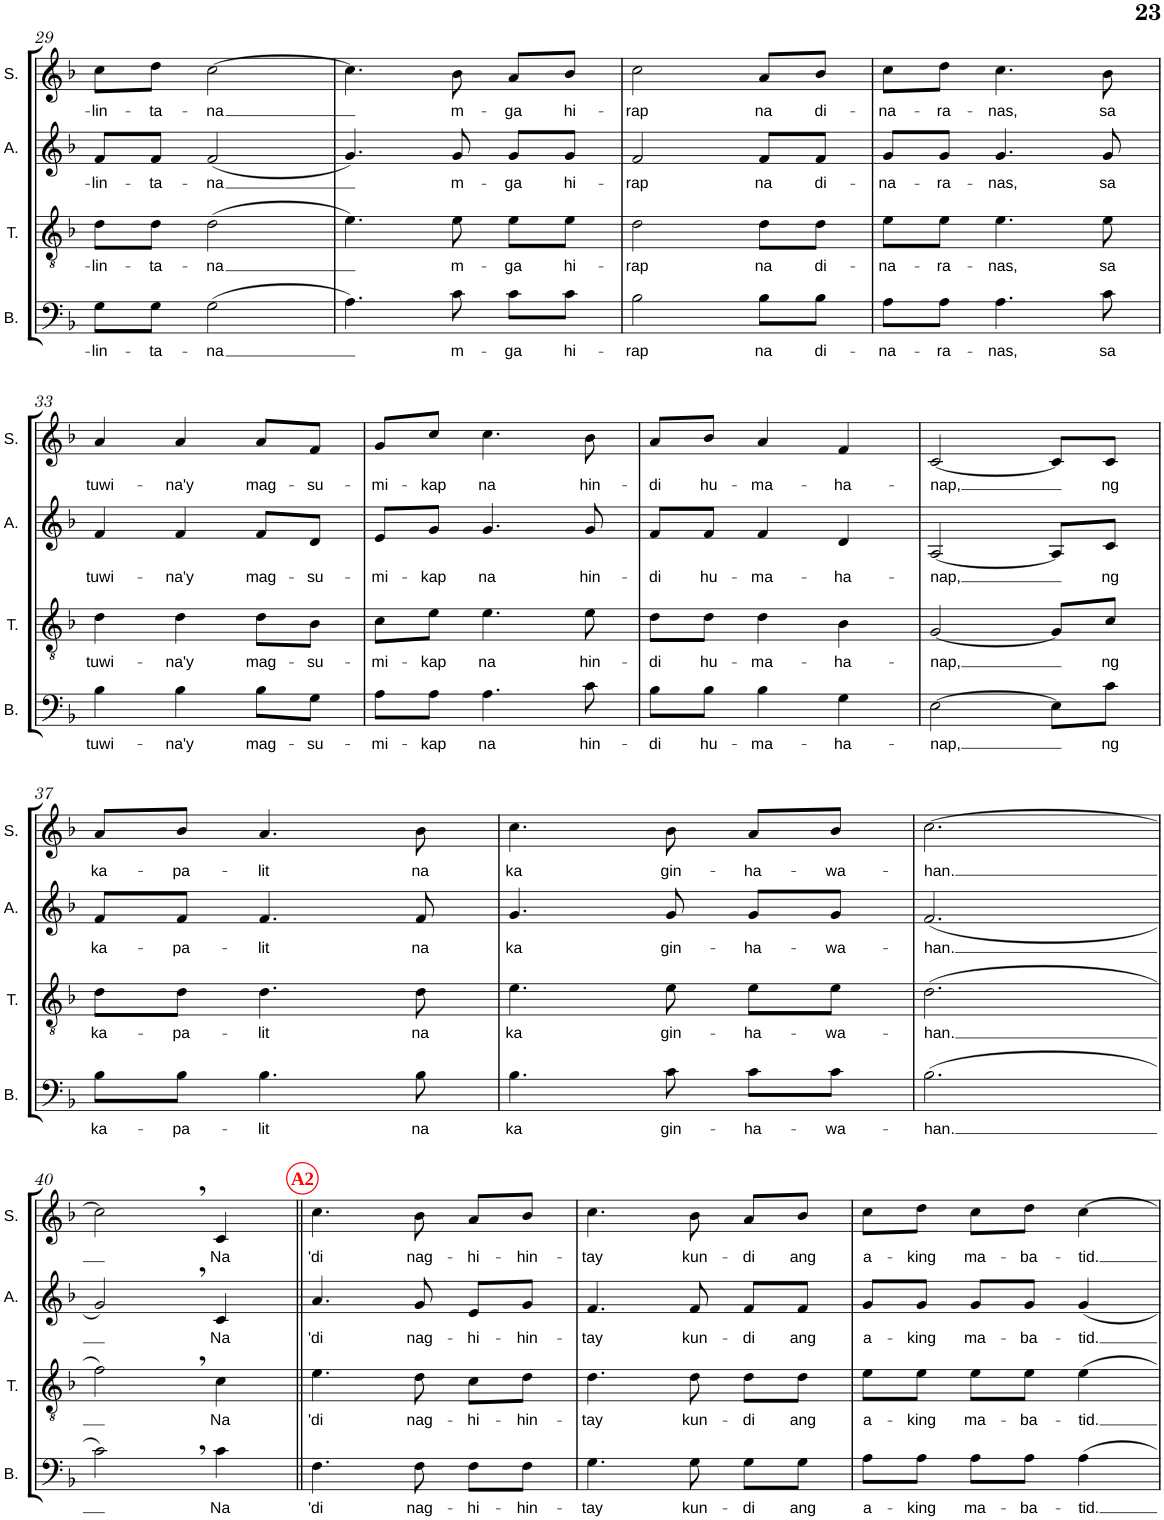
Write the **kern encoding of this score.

**kern	**text	**kern	**text	**kern	**text	**kern	**text	**kern
*part5	*part5	*part4	*part4	*part3	*part3	*part2	*part2	*part1
*staff5	*staff5	*staff4	*staff4	*staff3	*staff3	*staff2	*staff2	*staff1
*I"Bass	*	*I"Tenor	*	*I"Alto	*	*I"Soprano	*	*I"Cantor
*I'B.	*	*I'T.	*	*I'A.	*	*I'S.	*	*I'Ca.
!!LO:PB:g=z
*clefF4	*	*clefGv2	*	*clefG2	*	*clefG2	*	*clefG2
*k[b-]	*	*k[b-]	*	*k[b-]	*	*k[b-]	*	*k[b-]
*M3/4	*	*M3/4	*	*M3/4	*	*M3/4	*	*M3/4
=29	=29	=29	=29	=29	=29	=29	=29	=29
!	!LO:LY:b	!	!LO:LY:b	!	!LO:LY:b	!	!LO:LY:b	!
8G\L	-lin-	8d\L	-lin-	8f/L	-lin-	8cc\L	-lin-	2.r
!	!LO:LY:b	!	!LO:LY:b	!	!LO:LY:b	!	!LO:LY:b	!
8G\J	-ta-	8d\J	-ta-	8f/J	-ta-	8dd\J	-ta-	.
!	!LO:LY:b	!	!LO:LY:b	!	!LO:LY:b	!	!LO:LY:b	!
(2G\	-na	(2d\	-na	(2f/	-na	[2cc\	-na	.
=30	=30	=30	=30	=30	=30	=30	=30	=30
4.A\)	.	4.e\)	.	4.g/)	.	4.cc\]	.	2.r
!	!LO:LY:b	!	!LO:LY:b	!	!LO:LY:b	!	!LO:LY:b	!
8c\	m-	8e\	m-	8g/	m-	8b-\	m-	.
!	!LO:LY:b	!	!LO:LY:b	!	!LO:LY:b	!	!LO:LY:b	!
8c\L	-ga	8e\L	-ga	8g/L	-ga	8a/L	-ga	.
!	!LO:LY:b	!	!LO:LY:b	!	!LO:LY:b	!	!LO:LY:b	!
8c\J	hi-	8e\J	hi-	8g/J	hi-	8b-/J	hi-	.
=31	=31	=31	=31	=31	=31	=31	=31	=31
!	!LO:LY:b	!	!LO:LY:b	!	!LO:LY:b	!	!LO:LY:b	!
2B-\	-rap	2d\	-rap	2f/	-rap	2cc\	-rap	2.r
!	!LO:LY:b	!	!LO:LY:b	!	!LO:LY:b	!	!LO:LY:b	!
8B-\L	na	8d\L	na	8f/L	na	8a/L	na	.
!	!LO:LY:b	!	!LO:LY:b	!	!LO:LY:b	!	!LO:LY:b	!
8B-\J	di-	8d\J	di-	8f/J	di-	8b-/J	di-	.
=32	=32	=32	=32	=32	=32	=32	=32	=32
!	!LO:LY:b	!	!LO:LY:b	!	!LO:LY:b	!	!LO:LY:b	!
8A\L	-na-	8e\L	-na-	8g/L	-na-	8cc\L	-na-	2.r
!	!LO:LY:b	!	!LO:LY:b	!	!LO:LY:b	!	!LO:LY:b	!
8A\J	-ra-	8e\J	-ra-	8g/J	-ra-	8dd\J	-ra-	.
!	!LO:LY:b	!	!LO:LY:b	!	!LO:LY:b	!	!LO:LY:b	!
4.A\	-nas,	4.e\	-nas,	4.g/	-nas,	4.cc\	-nas,	.
!	!LO:LY:b	!	!LO:LY:b	!	!LO:LY:b	!	!LO:LY:b	!
8c\	sa	8e\	sa	8g/	sa	8b-\	sa	.
!!LO:LB:g=z
=33	=33	=33	=33	=33	=33	=33	=33	=33
!	!LO:LY:b	!	!LO:LY:b	!	!LO:LY:b	!	!LO:LY:b	!
4B-\	tuwi-	4d\	tuwi-	4f/	tuwi-	4a/	tuwi-	2.r
!	!LO:LY:b	!	!LO:LY:b	!	!LO:LY:b	!	!LO:LY:b	!
4B-\	-na'y	4d\	-na'y	4f/	-na'y	4a/	-na'y	.
!	!LO:LY:b	!	!LO:LY:b	!	!LO:LY:b	!	!LO:LY:b	!
8B-\L	mag-	8d\L	mag-	8f/L	mag-	8a/L	mag-	.
!	!LO:LY:b	!	!LO:LY:b	!	!LO:LY:b	!	!LO:LY:b	!
8G\J	-su-	8B-\J	-su-	8d/J	-su-	8f/J	-su-	.
=34	=34	=34	=34	=34	=34	=34	=34	=34
!	!LO:LY:b	!	!LO:LY:b	!	!LO:LY:b	!	!LO:LY:b	!
8A\L	-mi-	8c\L	-mi-	8e/L	-mi-	8g/L	-mi-	2.r
!	!LO:LY:b	!	!LO:LY:b	!	!LO:LY:b	!	!LO:LY:b	!
8A\J	-kap	8e\J	-kap	8g/J	-kap	8cc/J	-kap	.
!	!LO:LY:b	!	!LO:LY:b	!	!LO:LY:b	!	!LO:LY:b	!
4.A\	na	4.e\	na	4.g/	na	4.cc\	na	.
!	!LO:LY:b	!	!LO:LY:b	!	!LO:LY:b	!	!LO:LY:b	!
8c\	hin-	8e\	hin-	8g/	hin-	8b-\	hin-	.
=35	=35	=35	=35	=35	=35	=35	=35	=35
!	!LO:LY:b	!	!LO:LY:b	!	!LO:LY:b	!	!LO:LY:b	!
8B-\L	-di	8d\L	-di	8f/L	-di	8a/L	-di	2.r
!	!LO:LY:b	!	!LO:LY:b	!	!LO:LY:b	!	!LO:LY:b	!
8B-\J	hu-	8d\J	hu-	8f/J	hu-	8b-/J	hu-	.
!	!LO:LY:b	!	!LO:LY:b	!	!LO:LY:b	!	!LO:LY:b	!
4B-\	-ma-	4d\	-ma-	4f/	-ma-	4a/	-ma-	.
!	!LO:LY:b	!	!LO:LY:b	!	!LO:LY:b	!	!LO:LY:b	!
4G\	-ha-	4B-\	-ha-	4d/	-ha-	4f/	-ha-	.
=36	=36	=36	=36	=36	=36	=36	=36	=36
!	!LO:LY:b	!	!LO:LY:b	!	!LO:LY:b	!	!LO:LY:b	!
[2E\	-nap,	[2G/	-nap,	[2A/	-nap,	[2c/	-nap,	2.r
8E\L]	.	8G/L]	.	8A/L]	.	8c/L]	.	.
!	!LO:LY:b	!	!LO:LY:b	!	!LO:LY:b	!	!LO:LY:b	!
8c\J	ng	8c/J	ng	8c/J	ng	8c/J	ng	.
!!LO:LB:g=z
=37	=37	=37	=37	=37	=37	=37	=37	=37
!	!LO:LY:b	!	!LO:LY:b	!	!LO:LY:b	!	!LO:LY:b	!
8B-\L	ka-	8d\L	ka-	8f/L	ka-	8a/L	ka-	2.r
!	!LO:LY:b	!	!LO:LY:b	!	!LO:LY:b	!	!LO:LY:b	!
8B-\J	-pa-	8d\J	-pa-	8f/J	-pa-	8b-/J	-pa-	.
!	!LO:LY:b	!	!LO:LY:b	!	!LO:LY:b	!	!LO:LY:b	!
4.B-\	-lit	4.d\	-lit	4.f/	-lit	4.a/	-lit	.
!	!LO:LY:b	!	!LO:LY:b	!	!LO:LY:b	!	!LO:LY:b	!
8B-\	na	8d\	na	8f/	na	8b-\	na	.
=38	=38	=38	=38	=38	=38	=38	=38	=38
!	!LO:LY:b	!	!LO:LY:b	!	!LO:LY:b	!	!LO:LY:b	!
4.B-\	ka	4.e\	ka	4.g/	ka	4.cc\	ka	2.r
!	!LO:LY:b	!	!LO:LY:b	!	!LO:LY:b	!	!LO:LY:b	!
8c\	gin-	8e\	gin-	8g/	gin-	8b-\	gin-	.
!	!LO:LY:b	!	!LO:LY:b	!	!LO:LY:b	!	!LO:LY:b	!
8c\L	-ha-	8e\L	-ha-	8g/L	-ha-	8a/L	-ha-	.
!	!LO:LY:b	!	!LO:LY:b	!	!LO:LY:b	!	!LO:LY:b	!
8c\J	-wa-	8e\J	-wa-	8g/J	-wa-	8b-/J	-wa-	.
=39	=39	=39	=39	=39	=39	=39	=39	=39
!	!LO:LY:b	!	!LO:LY:b	!	!LO:LY:b	!	!LO:LY:b	!
(2.B-\	-han.	(2.d\	-han.	(2.f/	-han.	[2.cc\	-han.	2.r
!!LO:LB:g=z
=40	=40	=40	=40	=40	=40	=40	=40	=40
2c,\)	.	2f,\)	.	2g,/)	.	2cc,\]	.	2.r
!	!LO:LY:b	!	!LO:LY:b	!	!LO:LY:b	!	!LO:LY:b	!
4c\	Na	4c\	Na	4c/	Na	4c/	Na	.
!!LO:REH:place=s1:a:B:cj:color=#FF0000:enc=circle:fs=12:t=A2
!!LO:REH:place=s2:a:B:cj:color=#FF0000:enc=circle:fs=12:t=A2
=41||	=41||	=41||	=41||	=41||	=41||	=41||	=41||	=41||
!	!LO:LY:b	!	!LO:LY:b	!	!LO:LY:b	!	!LO:LY:b	!
4.F\	'di	4.e\	'di	4.a/	'di	4.cc\	'di	2.r
!	!LO:LY:b	!	!LO:LY:b	!	!LO:LY:b	!	!LO:LY:b	!
8F\	nag-	8d\	nag-	8g/	nag-	8b-\	nag-	.
!	!LO:LY:b	!	!LO:LY:b	!	!LO:LY:b	!	!LO:LY:b	!
8F\L	-hi-	8c\L	-hi-	8e/L	-hi-	8a/L	-hi-	.
!	!LO:LY:b	!	!LO:LY:b	!	!LO:LY:b	!	!LO:LY:b	!
8F\J	-hin-	8d\J	-hin-	8g/J	-hin-	8b-/J	-hin-	.
=42	=42	=42	=42	=42	=42	=42	=42	=42
!	!LO:LY:b	!	!LO:LY:b	!	!LO:LY:b	!	!LO:LY:b	!
4.G\	-tay	4.d\	-tay	4.f/	-tay	4.cc\	-tay	2.r
!	!LO:LY:b	!	!LO:LY:b	!	!LO:LY:b	!	!LO:LY:b	!
8G\	kun-	8d\	kun-	8f/	kun-	8b-\	kun-	.
!	!LO:LY:b	!	!LO:LY:b	!	!LO:LY:b	!	!LO:LY:b	!
8G\L	-di	8d\L	-di	8f/L	-di	8a/L	-di	.
!	!LO:LY:b	!	!LO:LY:b	!	!LO:LY:b	!	!LO:LY:b	!
8G\J	ang	8d\J	ang	8f/J	ang	8b-/J	ang	.
=43	=43	=43	=43	=43	=43	=43	=43	=43
!	!LO:LY:b	!	!LO:LY:b	!	!LO:LY:b	!	!LO:LY:b	!
8A\L	a-	8e\L	a-	8g/L	a-	8cc\L	a-	2.r
!	!LO:LY:b	!	!LO:LY:b	!	!LO:LY:b	!	!LO:LY:b	!
8A\J	-king	8e\J	-king	8g/J	-king	8dd\J	-king	.
!	!LO:LY:b	!	!LO:LY:b	!	!LO:LY:b	!	!LO:LY:b	!
8A\L	ma-	8e\L	ma-	8g/L	ma-	8cc\L	ma-	.
!	!LO:LY:b	!	!LO:LY:b	!	!LO:LY:b	!	!LO:LY:b	!
8A\J	-ba-	8e\J	-ba-	8g/J	-ba-	8dd\J	-ba-	.
!	!LO:LY:b	!	!LO:LY:b	!	!LO:LY:b	!	!LO:LY:b	!
4A\	-tid.	4e\	-tid.	4g/	-tid.	[4cc\	-tid.	.
=	=	=	=	=	=	=	=	=
*-	*-	*-	*-	*-	*-	*-	*-	*-
